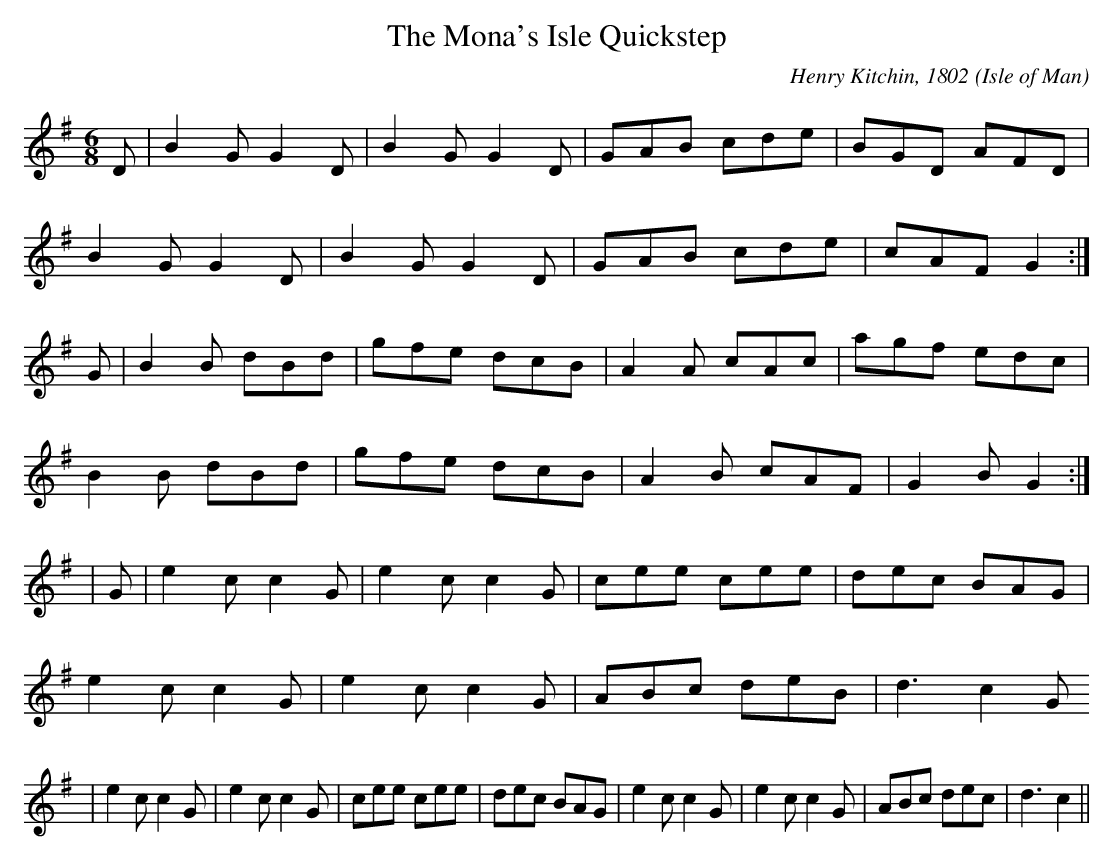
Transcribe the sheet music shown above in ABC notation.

X:1
T:The Mona's Isle Quickstep
C:Henry Kitchin, 1802
O:Isle of Man
M:6/8
K:G
D |B2G G2D |B2G G2D|GAB cde|BGD AFD|
B2G G2D|B2G G2D|GAB cde|cAF G2:|
G |B2B dBd|gfe dcB|A2A cAc|agf edc|
B2B dBd|gfe dcB|A2B cAF|G2B G2:|
|
G |e2c c2G|e2c c2G|cee cee|dec BAG|
e2c c2G|e2c c2G|ABc deB|d3 c2G
|
e2c c2G|e2c c2G|cee cee|dec BAG|e2c c2G|e2c c2G|ABc dec|d3 c2||
